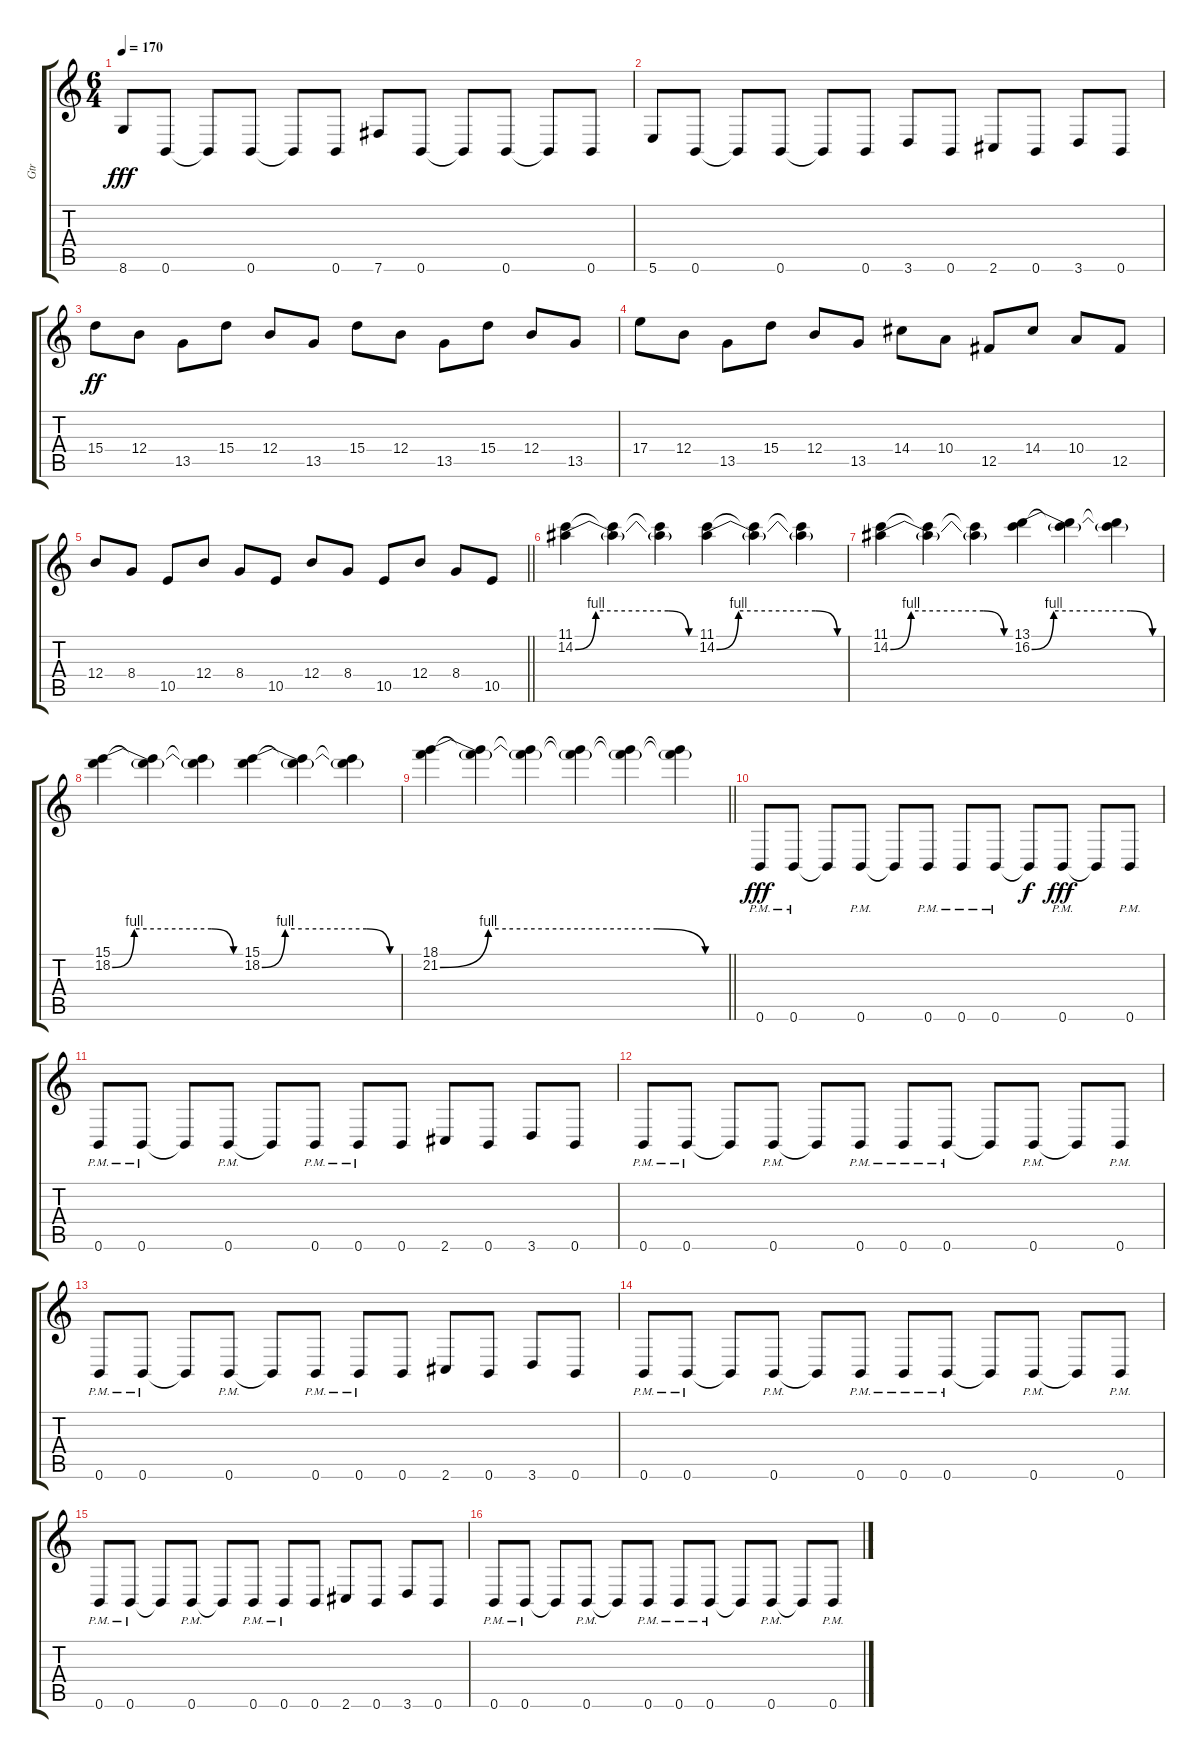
\track ("Gtr" "Gtr") {instrument distortionguitar}
\staff {score tabs}
\tuning (Db4 Ab3 E3 B2 Gb2 B1) {hide}
\ts (6 4)
\tempo 170
\clef g2
\ks c
8.6.8{dy fff} 0.6.8 0.6{t}.8 0.6.8 0.6{t}.8 0.6.8 7.6.8 0.6.8 0.6{t}.8 0.6.8 0.6{t}.8 0.6.8 |
5.6.8 0.6.8 0.6{t}.8 0.6.8 0.6{t}.8 0.6.8 3.6.8 0.6.8 2.6.8 0.6.8 3.6.8 0.6.8 |
15.4.8{dy ff} 12.4.8 13.5.8 15.4.8 12.4.8 13.5.8 15.4.8 12.4.8 13.5.8 15.4.8 12.4.8 13.5.8 |
17.4.8 12.4.8 13.5.8 15.4.8 12.4.8 13.5.8 14.4.8 10.4.8 12.5.8 14.4.8 10.4.8 12.5.8 |
\barLineRight lightlight
12.4.8 8.4.8 10.5.8 12.4.8 8.4.8 10.5.8 12.4.8 8.4.8 10.5.8 12.4.8 8.4.8 10.5.8 |
(11.1 14.2{be (custom 0 0 10 4 45 4 55 0 60 0)}).4 (11.1{t} 14.2{t}).4 (11.1{t} 14.2{t}).4 (11.1 14.2{be (custom 0 0 10 4 45 4 55 0 60 0)}).4 (11.1{t} 14.2{t}).4 (11.1{t} 14.2{t}).4 |
(11.1 14.2{be (custom 0 0 10 4 45 4 55 0 60 0)}).4 (11.1{t} 14.2{t}).4 (11.1{t} 14.2{t}).4 (13.1 16.2{be (custom 0 0 10 4 45 4 55 0 60 0)}).4 (13.1{t} 16.2{t}).4 (13.1{t} 16.2{t}).4 |
(15.1 18.2{be (custom 0 0 10 4 45 4 55 0 60 0)}).4 (15.1{t} 18.2{t}).4 (15.1{t} 18.2{t}).4 (15.1 18.2{be (custom 0 0 10 4 45 4 55 0 60 0)}).4 (15.1{t} 18.2{t}).4 (15.1{t} 18.2{t}).4 |
\barLineRight lightlight
(18.1 21.2{be (custom 0 0 10 4 45 4 55 0 60 0)}).4 (18.1{t} 21.2{t}).4 (18.1{t} 21.2{t}).4 (18.1{t} 21.2{t}).4 (18.1{t} 21.2{t}).4 (18.1{t} 21.2{t}).4 |
\section ("" "")
0.6{pm}.8{dy fff} 0.6{pm}.8 0.6{t}.8 0.6{pm}.8 0.6{t}.8 0.6{pm}.8 0.6{pm}.8 0.6{pm}.8 0.6{t}.8{dy f} 0.6{pm}.8{dy fff} 0.6{t}.8 0.6{pm}.8 |
0.6{pm}.8 0.6{pm}.8 0.6{t}.8 0.6{pm}.8 0.6{t}.8 0.6{pm}.8 0.6{pm}.8 0.6.8 2.6.8 0.6.8 3.6.8 0.6.8 |
0.6{pm}.8 0.6{pm}.8 0.6{t}.8 0.6{pm}.8 0.6{t}.8 0.6{pm}.8 0.6{pm}.8 0.6{pm}.8 0.6{t}.8 0.6{pm}.8 0.6{t}.8 0.6{pm}.8 |
0.6{pm}.8 0.6{pm}.8 0.6{t}.8 0.6{pm}.8 0.6{t}.8 0.6{pm}.8 0.6{pm}.8 0.6.8 2.6.8 0.6.8 3.6.8 0.6.8 |
0.6{pm}.8 0.6{pm}.8 0.6{t}.8 0.6{pm}.8 0.6{t}.8 0.6{pm}.8 0.6{pm}.8 0.6{pm}.8 0.6{t}.8 0.6{pm}.8 0.6{t}.8 0.6{pm}.8 |
0.6{pm}.8 0.6{pm}.8 0.6{t}.8 0.6{pm}.8 0.6{t}.8 0.6{pm}.8 0.6{pm}.8 0.6.8 2.6.8 0.6.8 3.6.8 0.6.8 |
0.6{pm}.8 0.6{pm}.8 0.6{t}.8 0.6{pm}.8 0.6{t}.8 0.6{pm}.8 0.6{pm}.8 0.6{pm}.8 0.6{t}.8 0.6{pm}.8 0.6{t}.8 0.6{pm}.8
